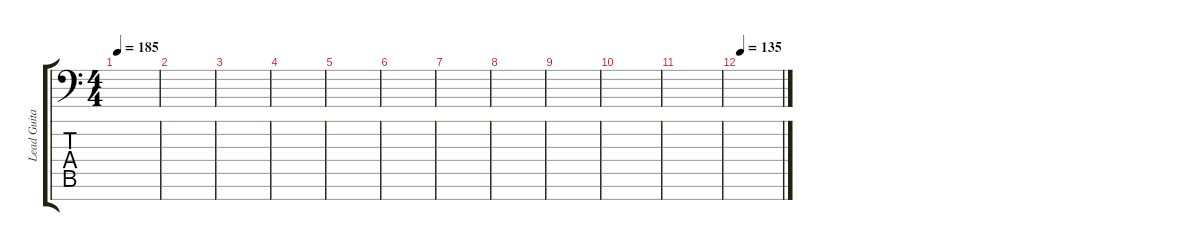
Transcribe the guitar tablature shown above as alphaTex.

\track ("Lead Guitar" "Lead Guita") {instrument overdrivenguitar}
\staff {score tabs}
\tuning (E4 B3 G3 D3 A2 E2 C-1) {hide}
\ts (4 4)
\tempo 185
\clef f4
\ks c
|
|
|
|
|
|
|
|
|
|
|
\tempo 135
